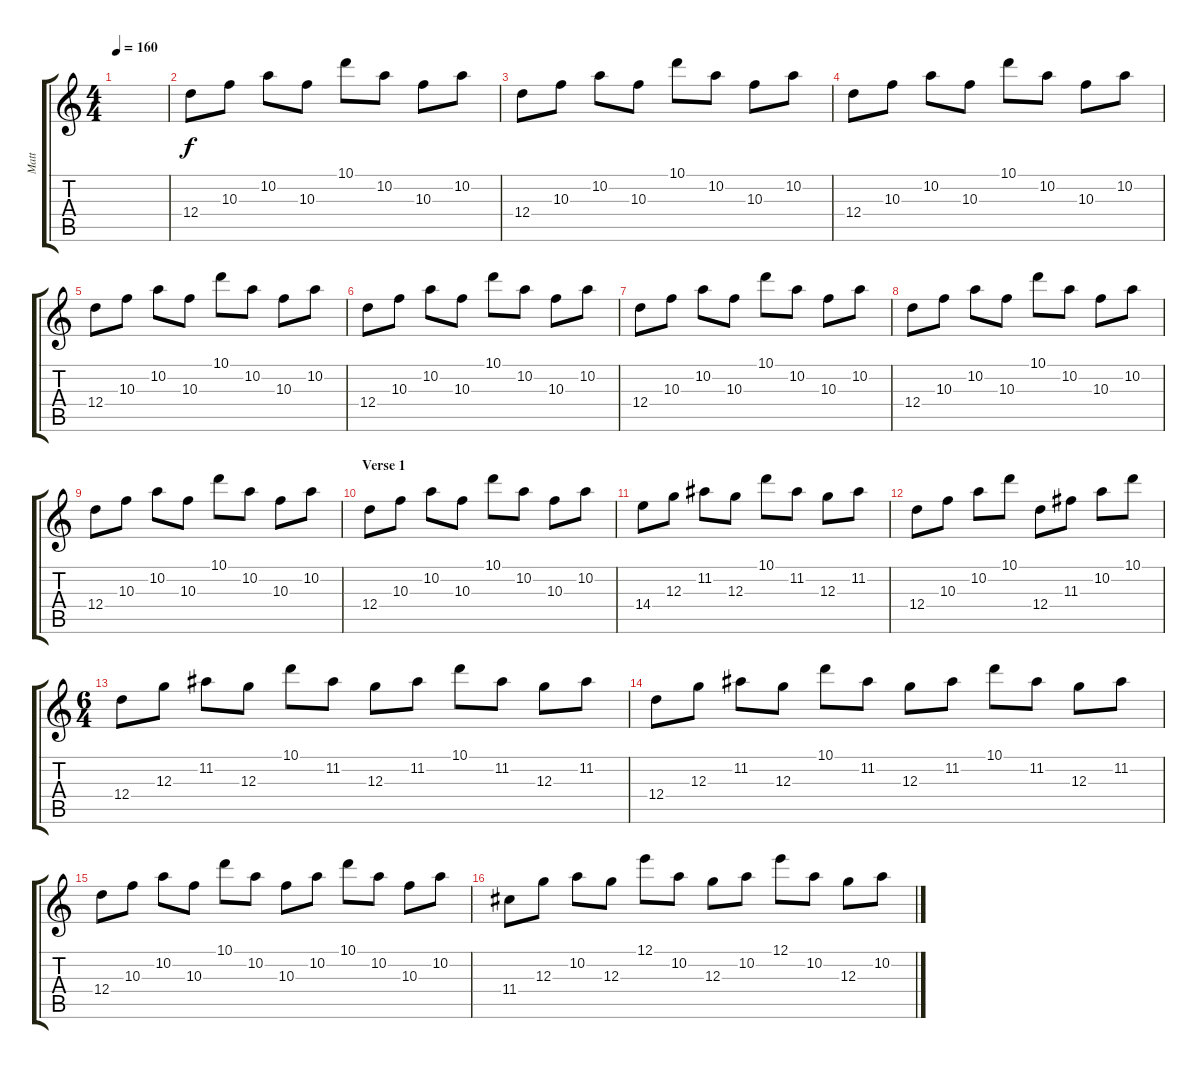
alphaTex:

\track ("Matt" "Matt") {instrument distortionguitar}
\staff {score tabs}
\tuning (E4 B3 G3 D3 A2 D2) {hide}
\ts (4 4)
\tempo 160
\clef g2
\ks c
|
12.4.8 10.3.8 10.2.8 10.3.8 10.1.8 10.2.8 10.3.8 10.2.8 |
12.4.8 10.3.8 10.2.8 10.3.8 10.1.8 10.2.8 10.3.8 10.2.8 |
12.4.8 10.3.8 10.2.8 10.3.8 10.1.8 10.2.8 10.3.8 10.2.8 |
12.4.8 10.3.8 10.2.8 10.3.8 10.1.8 10.2.8 10.3.8 10.2.8 |
12.4.8 10.3.8 10.2.8 10.3.8 10.1.8 10.2.8 10.3.8 10.2.8 |
12.4.8 10.3.8 10.2.8 10.3.8 10.1.8 10.2.8 10.3.8 10.2.8 |
12.4.8 10.3.8 10.2.8 10.3.8 10.1.8 10.2.8 10.3.8 10.2.8 |
12.4.8 10.3.8 10.2.8 10.3.8 10.1.8 10.2.8 10.3.8 10.2.8 |
\section ("" "Verse 1")
12.4.8 10.3.8 10.2.8 10.3.8 10.1.8 10.2.8 10.3.8 10.2.8 |
14.4.8 12.3.8 11.2.8 12.3.8 10.1.8 11.2.8 12.3.8 11.2.8 |
12.4.8 10.3.8 10.2.8 10.1.8 12.4.8 11.3.8 10.2.8 10.1.8 |
\ts (6 4)
12.4.8 12.3.8 11.2.8 12.3.8 10.1.8 11.2.8 12.3.8 11.2.8 10.1.8 11.2.8 12.3.8 11.2.8 |
12.4.8 12.3.8 11.2.8 12.3.8 10.1.8 11.2.8 12.3.8 11.2.8 10.1.8 11.2.8 12.3.8 11.2.8 |
12.4.8 10.3.8 10.2.8 10.3.8 10.1.8 10.2.8 10.3.8 10.2.8 10.1.8 10.2.8 10.3.8 10.2.8 |
11.4.8 12.3.8 10.2.8 12.3.8 12.1.8 10.2.8 12.3.8 10.2.8 12.1.8 10.2.8 12.3.8 10.2.8
